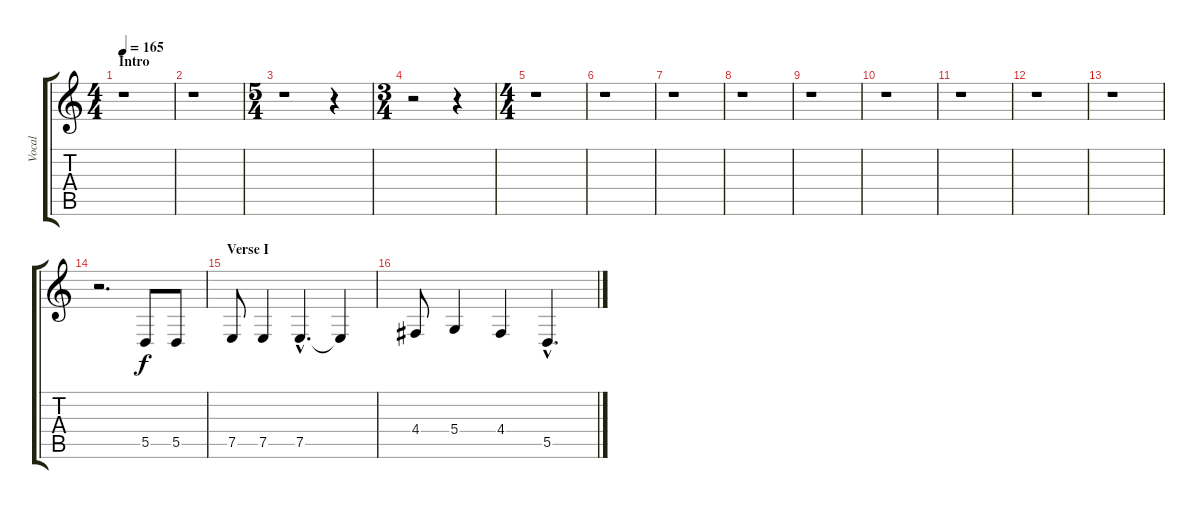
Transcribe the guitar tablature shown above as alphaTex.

\track ("Vocal" "Vocal") {instrument violin}
\staff {score tabs}
\tuning (E4 B3 G3 D3 A2 E2) {hide}
\ts (4 4)
\section ("" "Intro")
\tempo 165
\clef g2
\ks c
r.1{dy f instrument violin} |
r.1 |
\ts (5 4)
r.1 r.4 |
\ts (3 4)
r.2 r.4 |
\ts (4 4)
r.1 |
r.1 |
r.1 |
r.1 |
r.1 |
r.1 |
r.1 |
r.1 |
r.1 |
r.2{d} 5.5.8 5.5.8 |
\section ("" "Verse I")
7.5.8 7.5.4 7.5{hac}.4{d} 7.5{t}.4 |
4.4.8 5.4.4 4.4.4 5.5{hac}.4{d}
